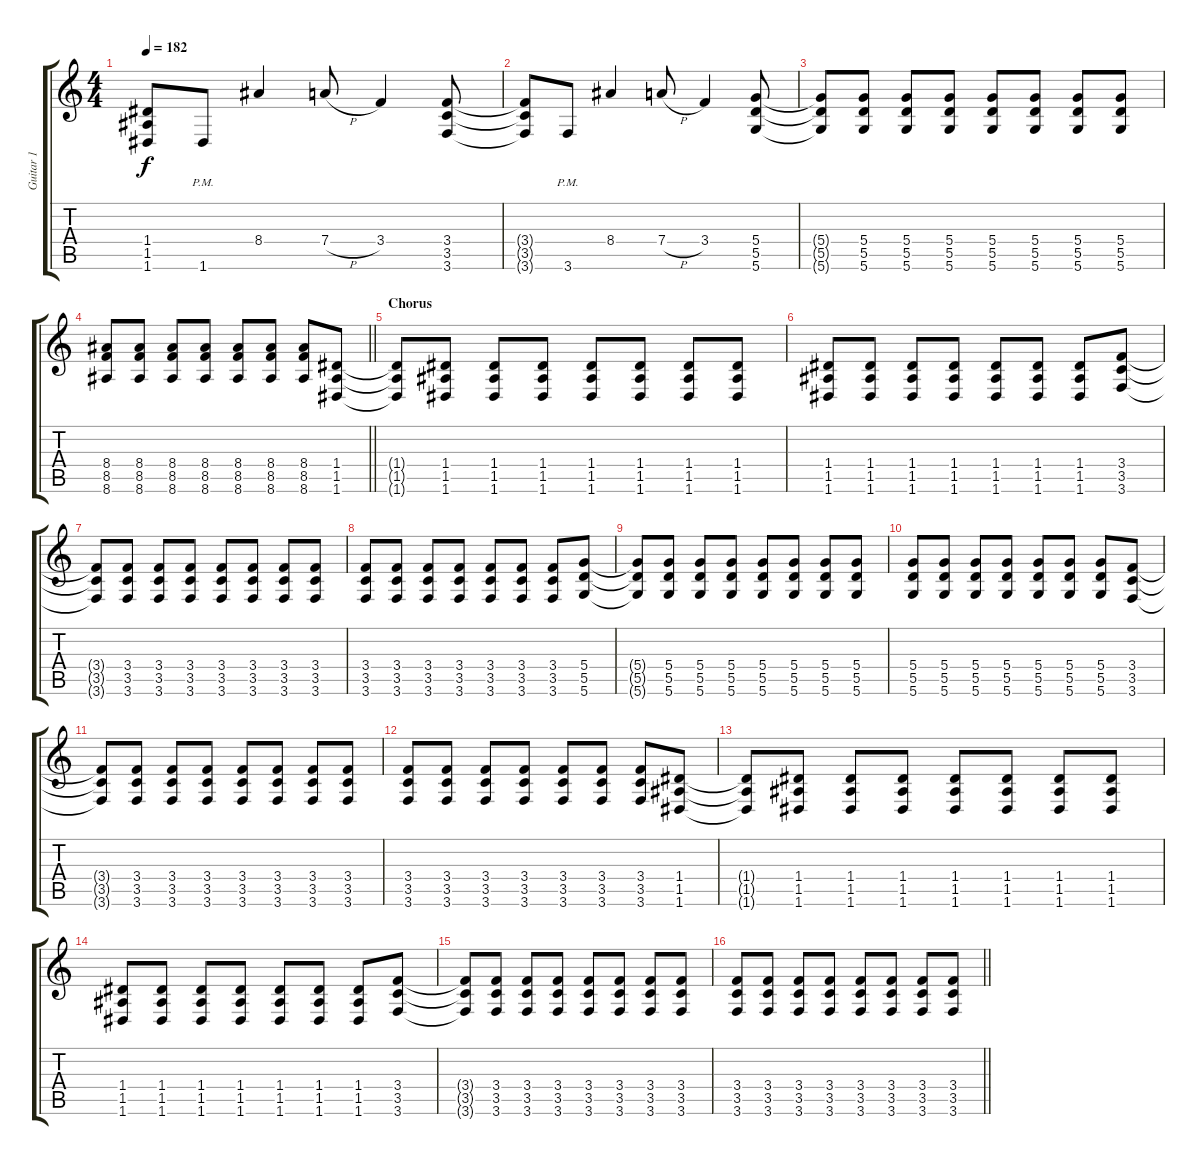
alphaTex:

\track ("Guitar 1" "Guitar 1") {instrument distortionguitar}
\staff {score tabs}
\tuning (E4 B3 G3 D3 A2 D2) {hide}
\ts (4 4)
\tempo 182
\clef g2
\ks c
(1.4{t} 1.5{t} 1.6{t}).8{dy f} 1.6{pm}.8 8.4.4 7.4{h}.8 3.4.4 (3.4 3.5 3.6).8 |
(3.4{t} 3.5{t} 3.6{t}).8 3.6{pm}.8 8.4.4 7.4{h}.8 3.4.4 (5.4 5.5 5.6).8 |
(5.4{t} 5.5{t} 5.6{t}).8 (5.4 5.5 5.6).8 (5.4 5.5 5.6).8 (5.4 5.5 5.6).8 (5.4 5.5 5.6).8 (5.4 5.5 5.6).8 (5.4 5.5 5.6).8 (5.4 5.5 5.6).8 |
\barLineRight lightlight
(8.4 8.5 8.6).8 (8.4 8.5 8.6).8 (8.4 8.5 8.6).8 (8.4 8.5 8.6).8 (8.4 8.5 8.6).8 (8.4 8.5 8.6).8 (8.4 8.5 8.6).8 (1.4 1.5 1.6).8 |
\section ("" "Chorus")
(1.4{t} 1.5{t} 1.6{t}).8 (1.4 1.5 1.6).8 (1.4 1.5 1.6).8 (1.4 1.5 1.6).8 (1.4 1.5 1.6).8 (1.4 1.5 1.6).8 (1.4 1.5 1.6).8 (1.4 1.5 1.6).8 |
(1.4 1.5 1.6).8 (1.4 1.5 1.6).8 (1.4 1.5 1.6).8 (1.4 1.5 1.6).8 (1.4 1.5 1.6).8 (1.4 1.5 1.6).8 (1.4 1.5 1.6).8 (3.4 3.5 3.6).8 |
(3.4{t} 3.5{t} 3.6{t}).8 (3.4 3.5 3.6).8 (3.4 3.5 3.6).8 (3.4 3.5 3.6).8 (3.4 3.5 3.6).8 (3.4 3.5 3.6).8 (3.4 3.5 3.6).8 (3.4 3.5 3.6).8 |
(3.4 3.5 3.6).8 (3.4 3.5 3.6).8 (3.4 3.5 3.6).8 (3.4 3.5 3.6).8 (3.4 3.5 3.6).8 (3.4 3.5 3.6).8 (3.4 3.5 3.6).8 (5.4 5.5 5.6).8 |
(5.4{t} 5.5{t} 5.6{t}).8 (5.4 5.5 5.6).8 (5.4 5.5 5.6).8 (5.4 5.5 5.6).8 (5.4 5.5 5.6).8 (5.4 5.5 5.6).8 (5.4 5.5 5.6).8 (5.4 5.5 5.6).8 |
(5.4 5.5 5.6).8 (5.4 5.5 5.6).8 (5.4 5.5 5.6).8 (5.4 5.5 5.6).8 (5.4 5.5 5.6).8 (5.4 5.5 5.6).8 (5.4 5.5 5.6).8 (3.4 3.5 3.6).8 |
(3.4{t} 3.5{t} 3.6{t}).8 (3.4 3.5 3.6).8 (3.4 3.5 3.6).8 (3.4 3.5 3.6).8 (3.4 3.5 3.6).8 (3.4 3.5 3.6).8 (3.4 3.5 3.6).8 (3.4 3.5 3.6).8 |
(3.4 3.5 3.6).8 (3.4 3.5 3.6).8 (3.4 3.5 3.6).8 (3.4 3.5 3.6).8 (3.4 3.5 3.6).8 (3.4 3.5 3.6).8 (3.4 3.5 3.6).8 (1.4 1.5 1.6).8 |
(1.4{t} 1.5{t} 1.6{t}).8 (1.4 1.5 1.6).8 (1.4 1.5 1.6).8 (1.4 1.5 1.6).8 (1.4 1.5 1.6).8 (1.4 1.5 1.6).8 (1.4 1.5 1.6).8 (1.4 1.5 1.6).8 |
(1.4 1.5 1.6).8 (1.4 1.5 1.6).8 (1.4 1.5 1.6).8 (1.4 1.5 1.6).8 (1.4 1.5 1.6).8 (1.4 1.5 1.6).8 (1.4 1.5 1.6).8 (3.4 3.5 3.6).8 |
(3.4{t} 3.5{t} 3.6{t}).8 (3.4 3.5 3.6).8 (3.4 3.5 3.6).8 (3.4 3.5 3.6).8 (3.4 3.5 3.6).8 (3.4 3.5 3.6).8 (3.4 3.5 3.6).8 (3.4 3.5 3.6).8 |
\barLineRight lightlight
(3.4 3.5 3.6).8 (3.4 3.5 3.6).8 (3.4 3.5 3.6).8 (3.4 3.5 3.6).8 (3.4 3.5 3.6).8 (3.4 3.5 3.6).8 (3.4 3.5 3.6).8 (3.4 3.5 3.6).8
